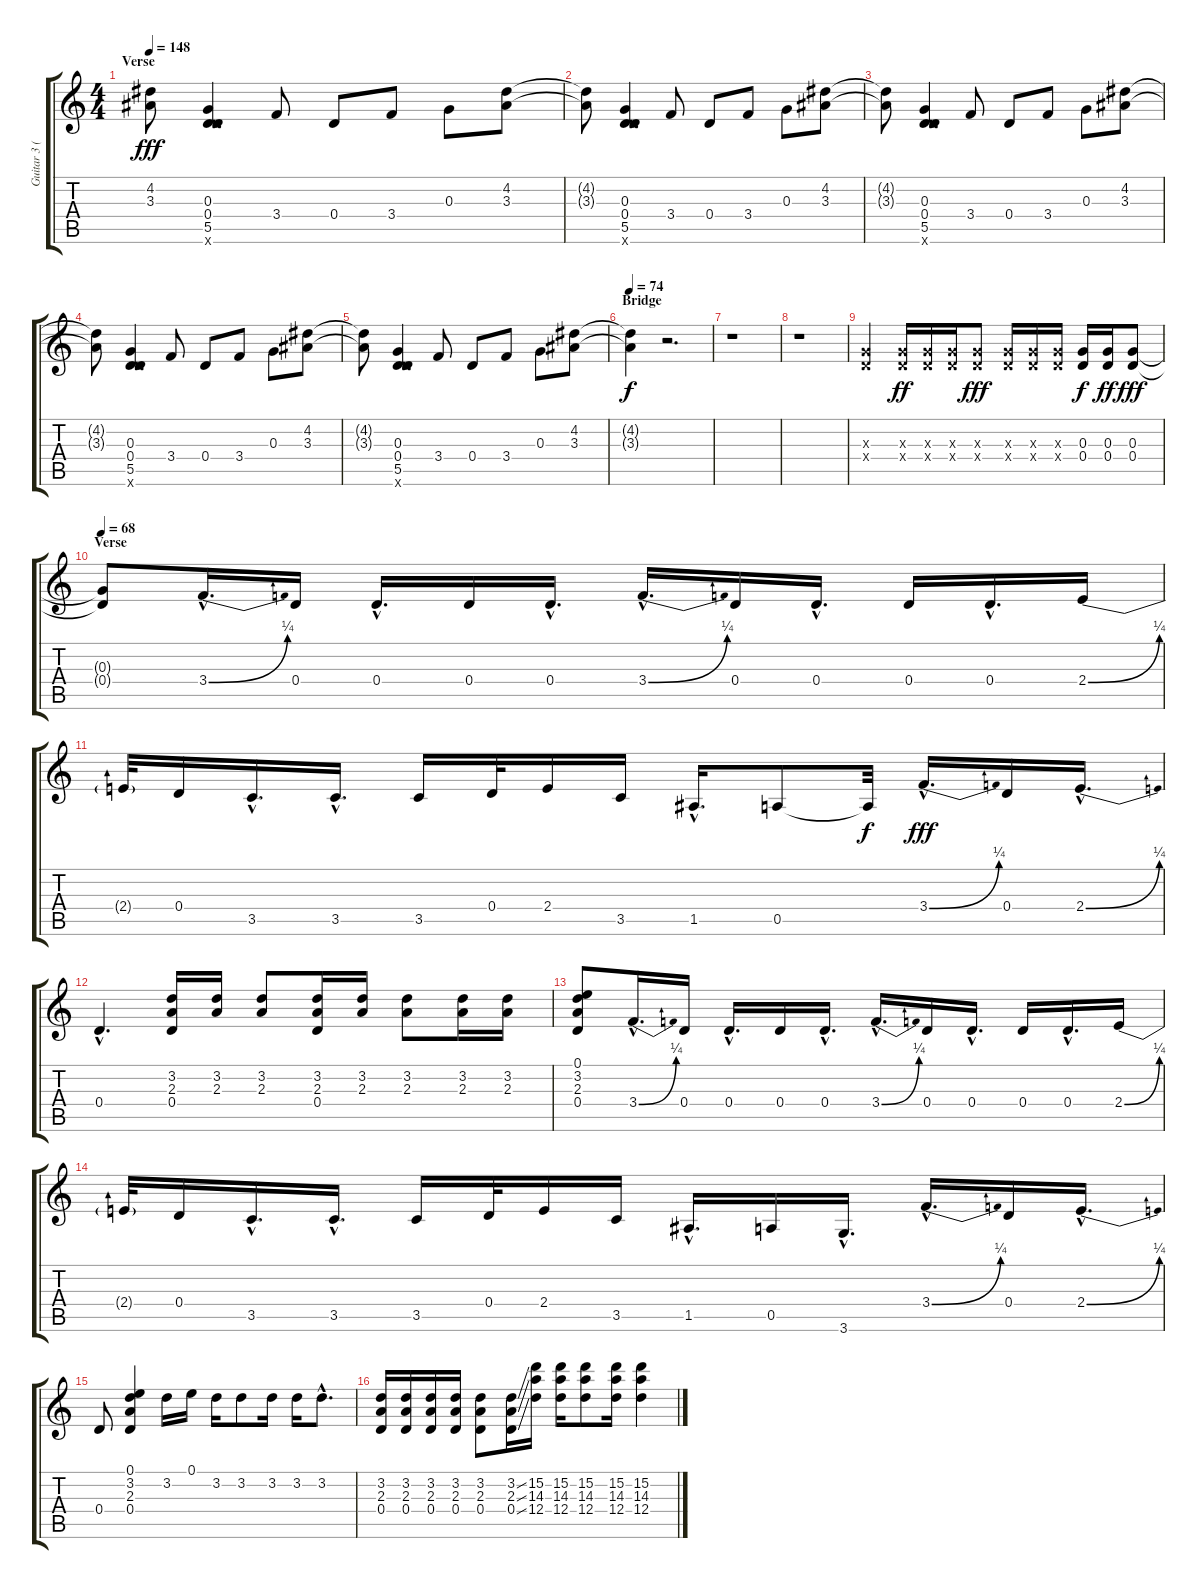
\track ("Guitar 3 (middle)" "Guitar 3 (") {instrument overdrivenguitar}
\staff {score tabs}
\tuning (E4 B3 G3 D3 A2 E2) {hide}
\ts (4 4)
\section ("" "Verse")
\tempo 148
\clef g2
\ks c
(4.2{t} 3.3{t}).8{dy fff} (0.3 0.4 5.5 10.6{x}).4 3.4.8 0.4.8 3.4.8 0.3.8 (4.2 3.3).8 |
(4.2{t} 3.3{t}).8 (0.3 0.4 5.5 10.6{x}).4 3.4.8 0.4.8 3.4.8 0.3.8 (4.2 3.3).8 |
(4.2{t} 3.3{t}).8 (0.3 0.4 5.5 10.6{x}).4 3.4.8 0.4.8 3.4.8 0.3.8 (4.2 3.3).8 |
(4.2{t} 3.3{t}).8 (0.3 0.4 5.5 10.6{x}).4 3.4.8 0.4.8 3.4.8 0.3.8 (4.2 3.3).8 |
(4.2{t} 3.3{t}).8 (0.3 0.4 5.5 10.6{x}).4 3.4.8 0.4.8 3.4.8 0.3.8 (4.2 3.3).8 |
\section ("" "Bridge")
\tempo 74
(4.2{t} 3.3{t}).4{dy f} r.2{d} |
r.1 |
r.1 |
(0.3{x} 0.4{x}).4 (0.3{x} 0.4{x}).16{dy ff} (0.3{x} 0.4{x}).16 (0.3{x} 0.4{x}).16 (0.3{x} 0.4{x}).8{dy fff} (0.3{x} 0.4{x}).16 (0.3{x} 0.4{x}).16 (0.3{x} 0.4{x}).16 (0.3 0.4).16{dy f} (0.3 0.4).16{dy ff} (0.3 0.4).8{dy fff} |
\section ("" "Verse")
\tempo 68
(0.3{t} 0.4{t}).8 3.4{be (bend 0 0 60 1) hac}.16{d} 0.4.16 0.4{hac}.16{d} 0.4.16 0.4{hac}.16{d} 3.4{be (bend 0 0 60 1) hac}.16{d} 0.4.16 0.4{hac}.16{d} 0.4.16 0.4{hac}.16{d} 2.4{be (bend 0 0 60 1)}.16 |
2.4{t}.32 0.4.16 3.5{hac}.16{d} 3.5{hac}.16{d} 3.5.16 0.4.32 2.4.16 3.5.16 1.5{hac}.16{d} 0.5.8 0.5{t}.32{dy f} 3.4{be (bend 0 0 60 1) hac}.16{d dy fff} 0.4.16 2.4{be (bend 0 0 60 1) hac}.16{d} |
0.4{hac}.4{d} (3.2 2.3 0.4).16 (3.2 2.3).16 (3.2 2.3).8 (3.2 2.3 0.4).16 (3.2 2.3).16 (3.2 2.3).8 (3.2 2.3).16 (3.2 2.3).16 |
(0.1 3.2 2.3 0.4).8 3.4{be (bend 0 0 60 1) hac}.16{d} 0.4.16 0.4{hac}.16{d} 0.4.16 0.4{hac}.16{d} 3.4{be (bend 0 0 60 1) hac}.16{d} 0.4.16 0.4{hac}.16{d} 0.4.16 0.4{hac}.16{d} 2.4{be (bend 0 0 60 1)}.16 |
2.4{t}.32 0.4.16 3.5{hac}.16{d} 3.5{hac}.16{d} 3.5.16 0.4.32 2.4.16 3.5.16 1.5{hac}.16{d} 0.5.16 3.6{hac}.16{d} 3.4{be (bend 0 0 60 1) hac}.16{d} 0.4.16 2.4{be (bend 0 0 60 1) hac}.16{d} |
0.4.8 (0.1 3.2 2.3 0.4).4 3.2.16 0.1.16 3.2.16 3.2.8 3.2.16 3.2.16 3.2{hac}.8{d} |
(3.2 2.3 0.4).16 (3.2 2.3 0.4).16 (3.2 2.3 0.4).16 (3.2 2.3 0.4).16 (3.2 2.3 0.4).8 (3.2{ss} 2.3{ss} 0.4{ss}).16 (15.2 14.3 12.4).16 (15.2 14.3 12.4).16 (15.2 14.3 12.4).8 (15.2 14.3 12.4).16 (15.2{ss} 14.3{ss} 12.4{ss}).4
